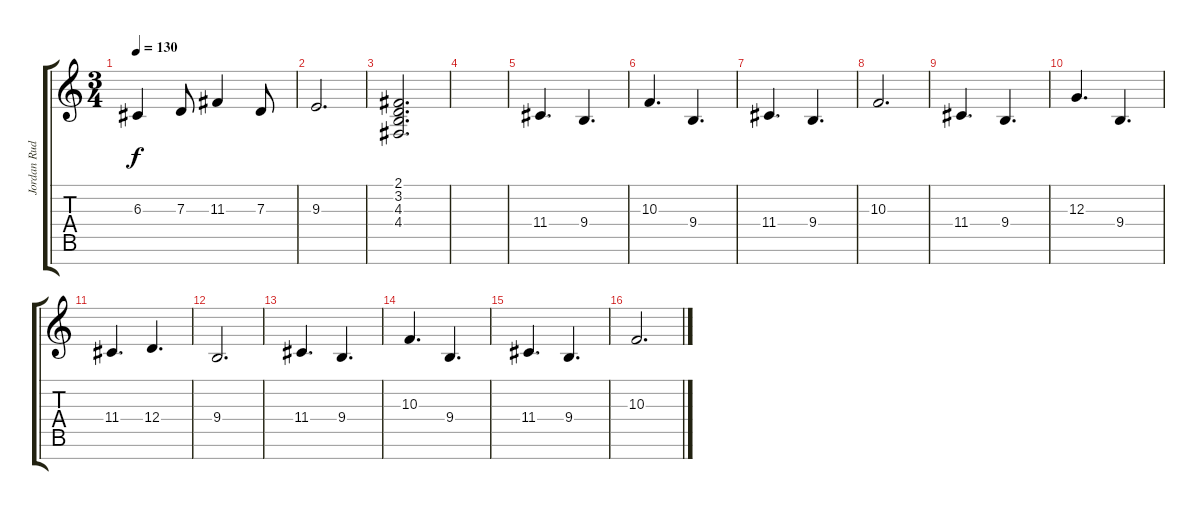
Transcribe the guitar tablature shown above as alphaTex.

\track ("Jordan Rudess  I" "Jordan Rud") {instrument brightacousticpiano}
\staff {score tabs}
\tuning (E4 B3 G3 D3 A2 E2 B1) {hide}
\ts (3 4)
\tempo 130
\clef g2
\ks c
6.3.4{dy f} 7.3.8 11.3.4 7.3.8 |
9.3.2{d} |
(2.1 3.2 4.3 4.4).2{d} |
|
11.4.4{d} 9.4.4{d} |
10.3.4{d} 9.4.4{d} |
11.4.4{d} 9.4.4{d} |
10.3.2{d} |
11.4.4{d} 9.4.4{d} |
12.3.4{d} 9.4.4{d} |
11.4.4{d} 12.4.4{d} |
9.4.2{d} |
11.4.4{d} 9.4.4{d} |
10.3.4{d} 9.4.4{d} |
11.4.4{d} 9.4.4{d} |
10.3.2{d}
